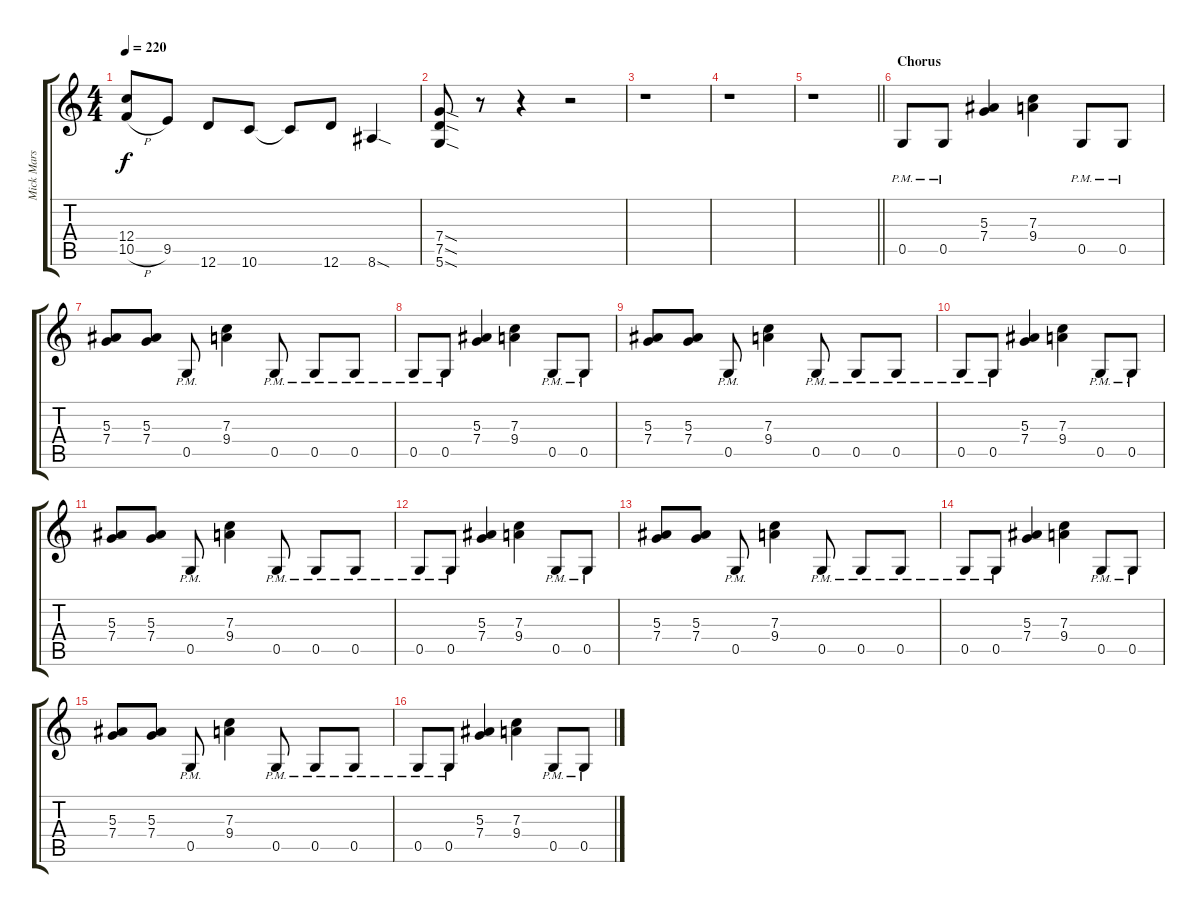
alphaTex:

\track ("Mick Mars - Guitar I" "Mick Mars ") {instrument distortionguitar}
\staff {score tabs}
\tuning (D4 A3 F3 C3 G2 D2) {hide}
\ts (4 4)
\tempo 220
\clef g2
\ks c
(12.4 10.5{h}).8{dy f} 9.5.8 12.6.8 10.6.8 10.6{t}.8 12.6.8 8.6{sod}.4 |
(7.4{sod} 7.5{sod} 5.6{sod}).8 r.8 r.4 r.2 |
r.1 |
r.1 |
\barLineRight lightlight
r.1 |
\section ("" "Chorus")
0.5{pm}.8 0.5{pm}.8 (5.3 7.4).4 (7.3 9.4).4 0.5{pm}.8 0.5{pm}.8 |
(5.3 7.4).8 (5.3 7.4).8 0.5{pm}.8 (7.3 9.4).4 0.5{pm}.8 0.5{pm}.8 0.5{pm}.8 |
0.5{pm}.8 0.5{pm}.8 (5.3 7.4).4 (7.3 9.4).4 0.5{pm}.8 0.5{pm}.8 |
(5.3 7.4).8 (5.3 7.4).8 0.5{pm}.8 (7.3 9.4).4 0.5{pm}.8 0.5{pm}.8 0.5{pm}.8 |
0.5{pm}.8 0.5{pm}.8 (5.3 7.4).4 (7.3 9.4).4 0.5{pm}.8 0.5{pm}.8 |
(5.3 7.4).8 (5.3 7.4).8 0.5{pm}.8 (7.3 9.4).4 0.5{pm}.8 0.5{pm}.8 0.5{pm}.8 |
0.5{pm}.8 0.5{pm}.8 (5.3 7.4).4 (7.3 9.4).4 0.5{pm}.8 0.5{pm}.8 |
(5.3 7.4).8 (5.3 7.4).8 0.5{pm}.8 (7.3 9.4).4 0.5{pm}.8 0.5{pm}.8 0.5{pm}.8 |
0.5{pm}.8 0.5{pm}.8 (5.3 7.4).4 (7.3 9.4).4 0.5{pm}.8 0.5{pm}.8 |
(5.3 7.4).8 (5.3 7.4).8 0.5{pm}.8 (7.3 9.4).4 0.5{pm}.8 0.5{pm}.8 0.5{pm}.8 |
0.5{pm}.8 0.5{pm}.8 (5.3 7.4).4 (7.3 9.4).4 0.5{pm}.8 0.5{pm}.8
